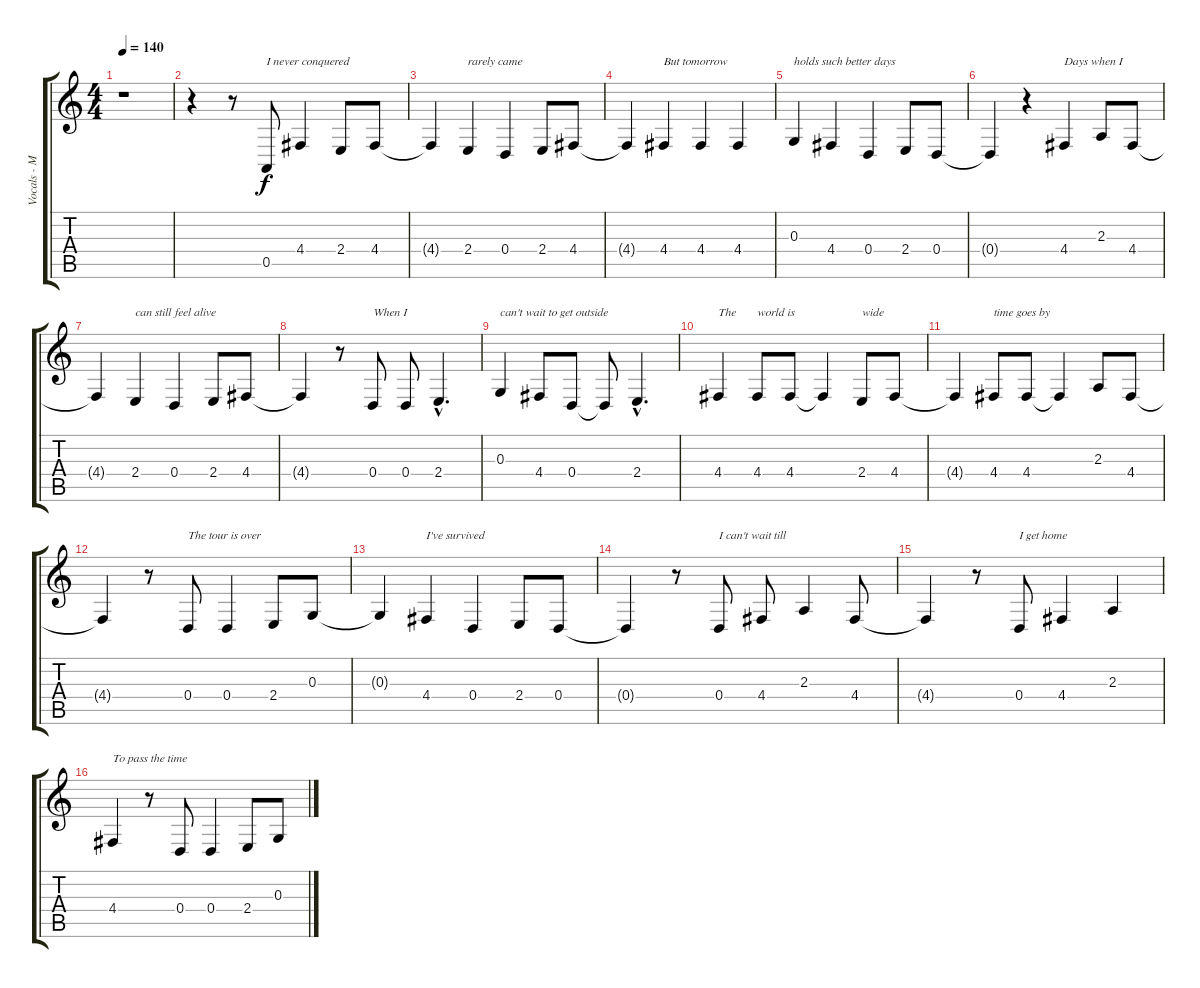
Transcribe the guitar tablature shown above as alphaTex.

\track ("Vocals - Mark " "Vocals - M") {instrument sopranosax}
\staff {score tabs}
\tuning (E4 B3 G3 D3 A2 E2) {hide}
\ts (4 4)
\tempo 140
\clef g2
\ks c
r.1{dy f} |
r.4 r.8 0.5.8{txt "I never conquered"} 4.4.4 2.4.8 4.4.8 |
4.4{t}.4 2.4.4{txt "rarely came"} 0.4.4 2.4.8 4.4.8 |
4.4{t}.4 4.4.4{txt "But tomorrow"} 4.4.4 4.4.4 |
0.3.4{txt "holds such better days"} 4.4.4 0.4.4 2.4.8 0.4.8 |
0.4{t}.4 r.4 4.4.4{txt "Days when I"} 2.3.8 4.4.8 |
4.4{t}.4 2.4.4{txt "can still feel alive"} 0.4.4 2.4.8 4.4.8 |
4.4{t}.4 r.8 0.4.8{txt "When I"} 0.4.8 2.4{hac}.4{d} |
0.3.4{txt "can't wait to get outside"} 4.4.8 0.4.8 0.4{t}.8 2.4{hac}.4{d} |
4.4.4{txt "The"} 4.4.8{txt "world is"} 4.4.8 4.4{t}.4 2.4.8{txt "wide"} 4.4.8 |
4.4{t}.4 4.4.8{txt "time goes by"} 4.4.8 4.4{t}.4 2.3.8 4.4.8 |
4.4{t}.4 r.8 0.4.8{txt "The tour is over"} 0.4.4 2.4.8 0.3.8 |
0.3{t}.4 4.4.4{txt "I've survived "} 0.4.4 2.4.8 0.4.8 |
0.4{t}.4 r.8 0.4.8{txt "I can't wait till"} 4.4.8 2.3.4 4.4.8 |
4.4{t}.4 r.8 0.4.8{txt "I get home"} 4.4.4 2.3.4 |
4.4.4{txt "To pass the time"} r.8 0.4.8 0.4.4 2.4.8 0.3.8
